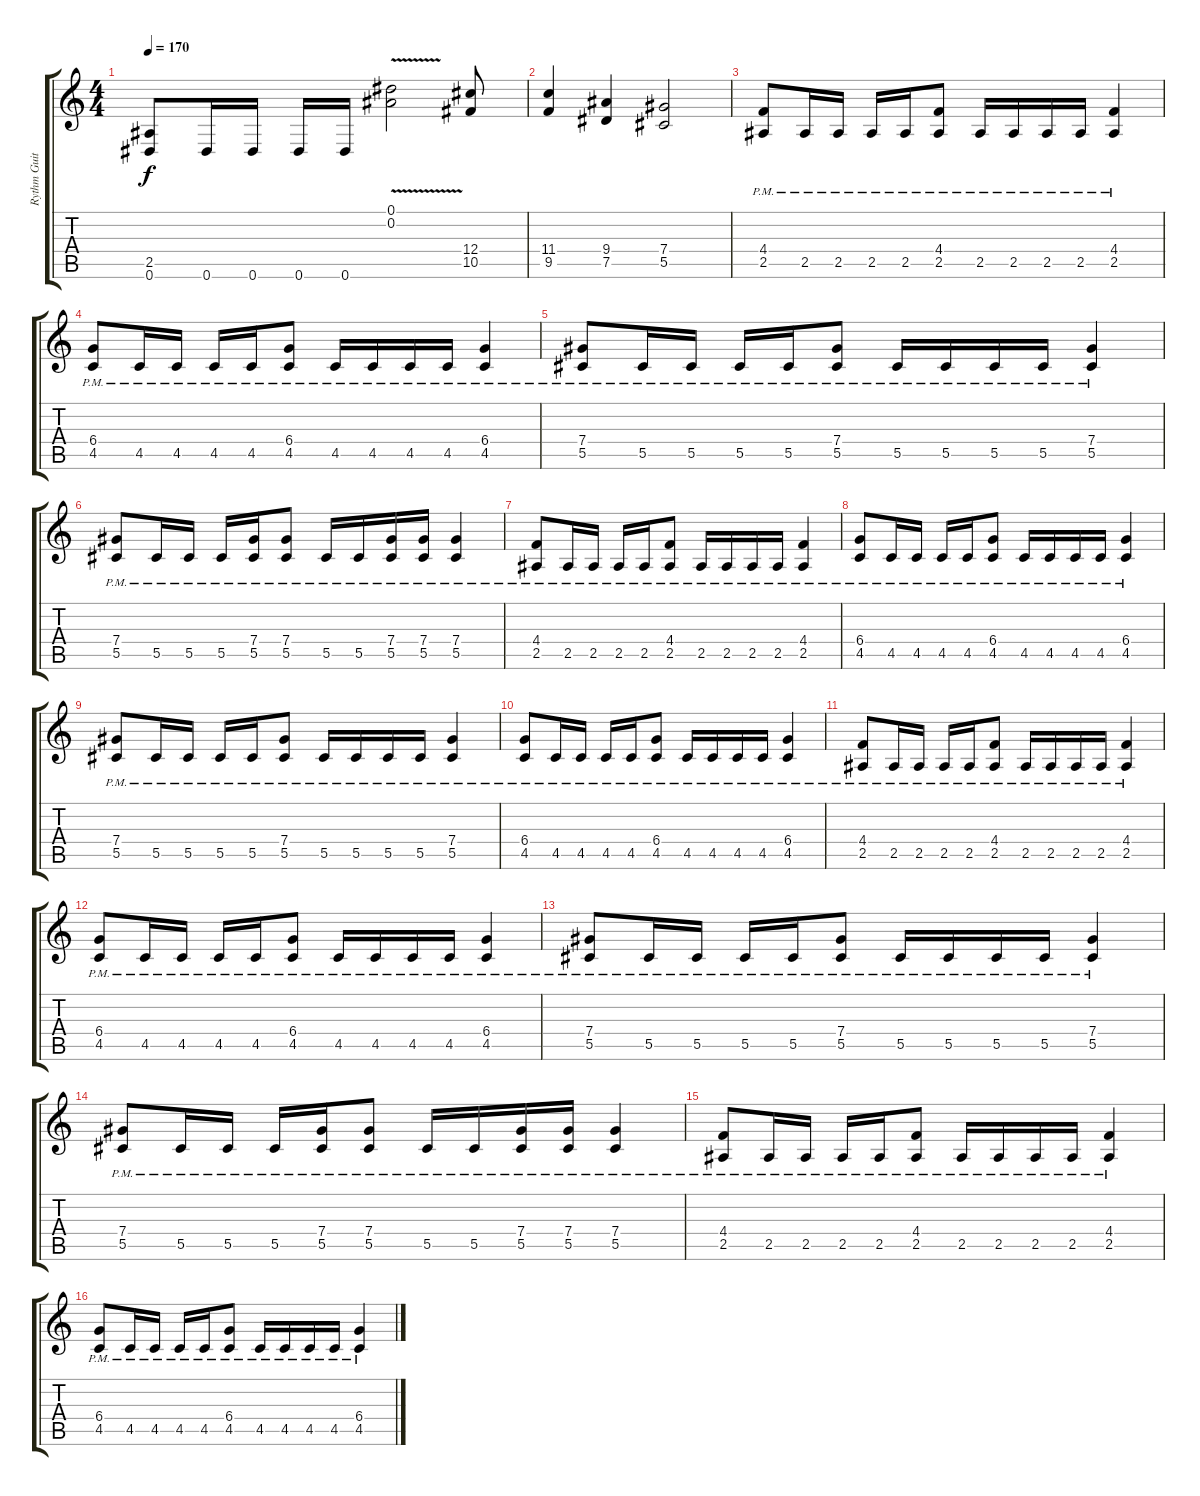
\track ("Rythm Guitar" "Rythm Guit") {instrument acousticguitarsteel}
\staff {score tabs}
\tuning (Eb4 Bb3 Gb3 Db3 Ab2 Eb2) {hide}
\ts (4 4)
\tempo 170
\clef g2
\ks c
(2.5 0.6).8{dy f volume 16 instrument distortionguitar} 0.6.16 0.6.16 0.6.16 0.6.16 (0.1{v} 0.2).2 (12.4 10.5).8 |
(11.4 9.5).4 (9.4 7.5).4 (7.4 5.5).2 |
(4.4{pm} 2.5{pm}).8{volume 16 instrument distortionguitar} 2.5{pm}.16 2.5{pm}.16 2.5{pm}.16 2.5{pm}.16 (4.4{pm} 2.5{pm}).8 2.5{pm}.16 2.5{pm}.16 2.5{pm}.16 2.5{pm}.16 (4.4{pm} 2.5{pm}).4 |
(6.4{pm} 4.5{pm}).8 4.5{pm}.16 4.5{pm}.16 4.5{pm}.16 4.5{pm}.16 (6.4{pm} 4.5{pm}).8 4.5{pm}.16 4.5{pm}.16 4.5{pm}.16 4.5{pm}.16 (6.4{pm} 4.5{pm}).4 |
(7.4{pm} 5.5{pm}).8 5.5{pm}.16 5.5{pm}.16 5.5{pm}.16 5.5{pm}.16 (7.4{pm} 5.5{pm}).8 5.5{pm}.16 5.5{pm}.16 5.5{pm}.16 5.5{pm}.16 (7.4{pm} 5.5{pm}).4 |
(7.4{pm} 5.5{pm}).8 5.5{pm}.16 5.5{pm}.16 5.5{pm}.16 (7.4{pm} 5.5{pm}).16 (7.4{pm} 5.5{pm}).8 5.5{pm}.16 5.5{pm}.16 (7.4{pm} 5.5{pm}).16 (7.4{pm} 5.5{pm}).16 (7.4{pm} 5.5{pm}).4 |
(4.4{pm} 2.5{pm}).8{volume 16 instrument distortionguitar} 2.5{pm}.16 2.5{pm}.16 2.5{pm}.16 2.5{pm}.16 (4.4{pm} 2.5{pm}).8 2.5{pm}.16 2.5{pm}.16 2.5{pm}.16 2.5{pm}.16 (4.4{pm} 2.5{pm}).4 |
(6.4{pm} 4.5{pm}).8 4.5{pm}.16 4.5{pm}.16 4.5{pm}.16 4.5{pm}.16 (6.4{pm} 4.5{pm}).8 4.5{pm}.16 4.5{pm}.16 4.5{pm}.16 4.5{pm}.16 (6.4{pm} 4.5{pm}).4 |
(7.4{pm} 5.5{pm}).8 5.5{pm}.16 5.5{pm}.16 5.5{pm}.16 5.5{pm}.16 (7.4{pm} 5.5{pm}).8 5.5{pm}.16 5.5{pm}.16 5.5{pm}.16 5.5{pm}.16 (7.4{pm} 5.5{pm}).4 |
(6.4{pm} 4.5{pm}).8 4.5{pm}.16 4.5{pm}.16 4.5{pm}.16 4.5{pm}.16 (6.4{pm} 4.5{pm}).8 4.5{pm}.16 4.5{pm}.16 4.5{pm}.16 4.5{pm}.16 (6.4{pm} 4.5{pm}).4 |
(4.4{pm} 2.5{pm}).8{volume 16 instrument distortionguitar} 2.5{pm}.16 2.5{pm}.16 2.5{pm}.16 2.5{pm}.16 (4.4{pm} 2.5{pm}).8 2.5{pm}.16 2.5{pm}.16 2.5{pm}.16 2.5{pm}.16 (4.4{pm} 2.5{pm}).4 |
(6.4{pm} 4.5{pm}).8 4.5{pm}.16 4.5{pm}.16 4.5{pm}.16 4.5{pm}.16 (6.4{pm} 4.5{pm}).8 4.5{pm}.16 4.5{pm}.16 4.5{pm}.16 4.5{pm}.16 (6.4{pm} 4.5{pm}).4 |
(7.4{pm} 5.5{pm}).8 5.5{pm}.16 5.5{pm}.16 5.5{pm}.16 5.5{pm}.16 (7.4{pm} 5.5{pm}).8 5.5{pm}.16 5.5{pm}.16 5.5{pm}.16 5.5{pm}.16 (7.4{pm} 5.5{pm}).4 |
(7.4{pm} 5.5{pm}).8 5.5{pm}.16 5.5{pm}.16 5.5{pm}.16 (7.4{pm} 5.5{pm}).16 (7.4{pm} 5.5{pm}).8 5.5{pm}.16 5.5{pm}.16 (7.4{pm} 5.5{pm}).16 (7.4{pm} 5.5{pm}).16 (7.4{pm} 5.5{pm}).4 |
(4.4{pm} 2.5{pm}).8{volume 16 instrument distortionguitar} 2.5{pm}.16 2.5{pm}.16 2.5{pm}.16 2.5{pm}.16 (4.4{pm} 2.5{pm}).8 2.5{pm}.16 2.5{pm}.16 2.5{pm}.16 2.5{pm}.16 (4.4{pm} 2.5{pm}).4 |
(6.4{pm} 4.5{pm}).8 4.5{pm}.16 4.5{pm}.16 4.5{pm}.16 4.5{pm}.16 (6.4{pm} 4.5{pm}).8 4.5{pm}.16 4.5{pm}.16 4.5{pm}.16 4.5{pm}.16 (6.4{pm} 4.5{pm}).4
